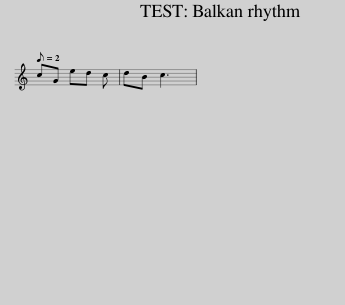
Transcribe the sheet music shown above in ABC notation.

X:1
L:1/8
Q:1/8=2
M:none
I:linebreak $
K:C
V:1 treble
V:1
 cG ed c | dB c3 | %2
